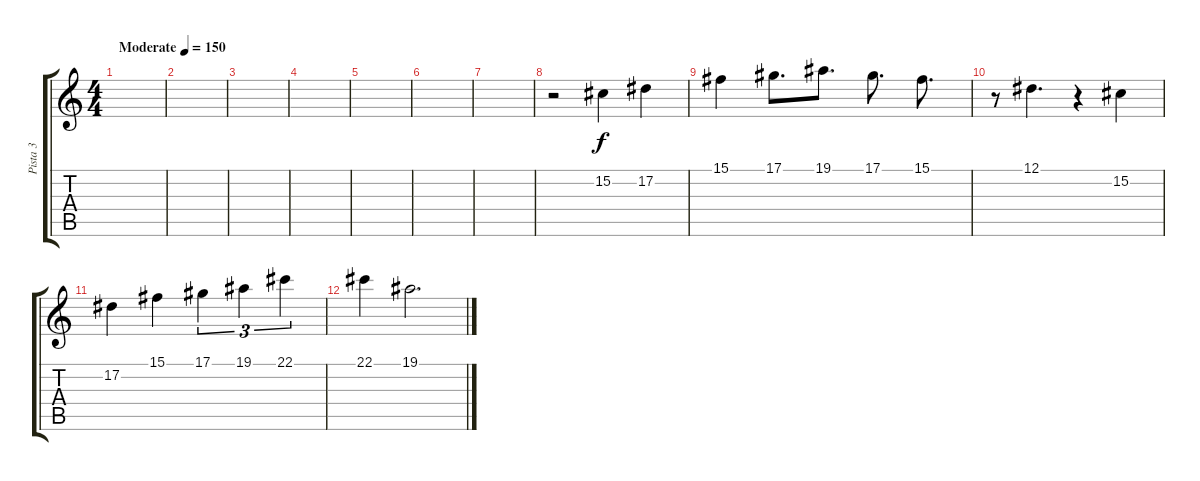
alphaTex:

\track ("Pista 3" "Pista 3") {instrument stringensemble1}
\staff {score tabs}
\tuning (Eb4 Bb3 Gb3 Db3 Ab2 Db2) {hide}
\ts (4 4)
\tempo (150 "Moderate")
\clef g2
\ks c
|
|
|
|
|
|
|
r.2 15.2.4 17.2.4 |
15.1.4 17.1.8{d} 19.1.8{d} 17.1.8{d} 15.1.8{d} |
r.8 12.1.4{d} r.4 15.2.4 |
17.2.4 15.1.4 17.1.4{tu (3 2)} 19.1.4{tu (3 2)} 22.1.4{tu (3 2)} |
22.1.4 19.1.2{d}
